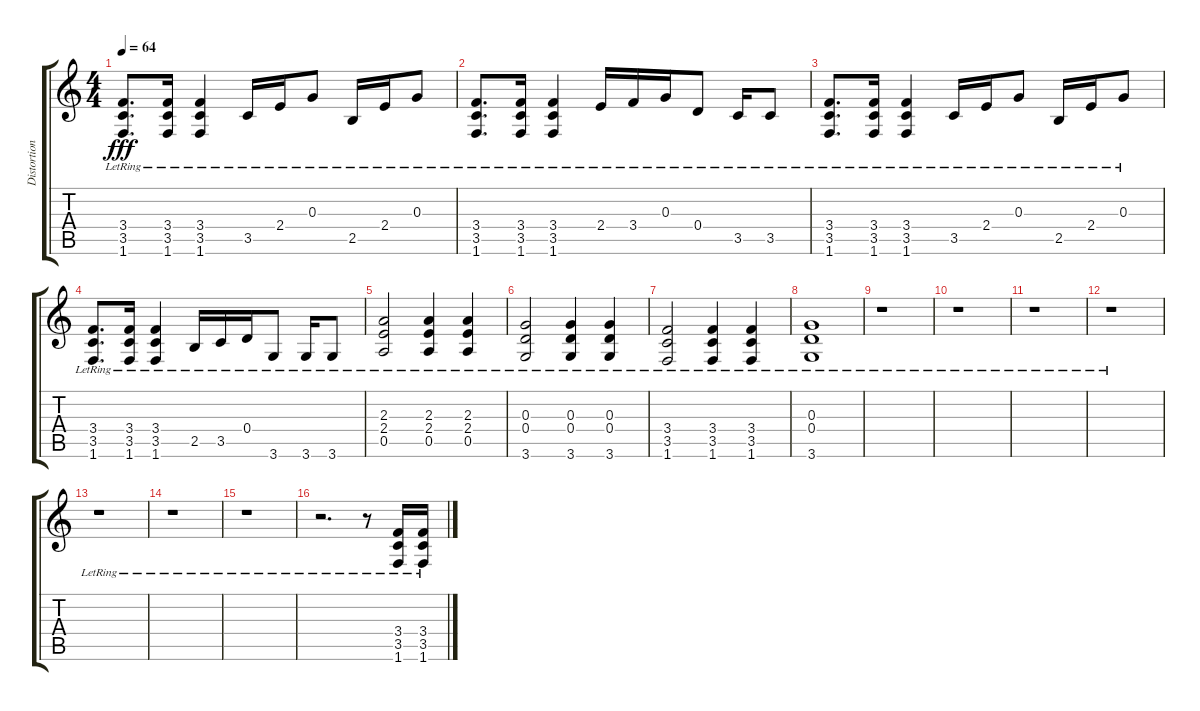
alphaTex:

\track ("Distortion Chorus Guitar" "Distortion") {instrument overdrivenguitar}
\staff {score tabs}
\tuning (E4 B3 G3 D3 A2 E2) {hide}
\ts (4 4)
\tempo 64
\clef g2
\ks c
(3.4{lr} 3.5{lr} 1.6{lr}).8{d dy fff} (3.4{lr} 3.5{lr} 1.6{lr}).16 (3.4{lr} 3.5{lr} 1.6{lr}).4 3.5{lr}.16 2.4{lr}.16 0.3{lr}.8 2.5{lr}.16 2.4{lr}.16 0.3{lr}.8 |
(3.4{lr} 3.5{lr} 1.6{lr}).8{d} (3.4{lr} 3.5{lr} 1.6{lr}).16 (3.4{lr} 3.5{lr} 1.6{lr}).4 2.4{lr}.16 3.4{lr}.16 0.3{lr}.16 0.4{lr}.8 3.5{lr}.16 3.5{lr}.8 |
(3.4{lr} 3.5{lr} 1.6{lr}).8{d} (3.4{lr} 3.5{lr} 1.6{lr}).16 (3.4{lr} 3.5{lr} 1.6{lr}).4 3.5{lr}.16 2.4{lr}.16 0.3{lr}.8 2.5{lr}.16 2.4{lr}.16 0.3{lr}.8 |
(3.4{lr} 3.5{lr} 1.6{lr}).8{d} (3.4{lr} 3.5{lr} 1.6{lr}).16 (3.4{lr} 3.5{lr} 1.6{lr}).4 2.5{lr}.16 3.5{lr}.16 0.4{lr}.16 3.6{lr}.8 3.6{lr}.16 3.6{lr}.8 |
(2.3{lr} 2.4{lr} 0.5{lr}).2 (2.3{lr} 2.4{lr} 0.5{lr}).4 (2.3{lr} 2.4{lr} 0.5{lr}).4 |
(0.3{lr} 0.4{lr} 3.6{lr}).2 (0.3{lr} 0.4{lr} 3.6{lr}).4 (0.3{lr} 0.4{lr} 3.6{lr}).4 |
(3.4{lr} 3.5{lr} 1.6{lr}).2 (3.4{lr} 3.5{lr} 1.6{lr}).4 (3.4{lr} 3.5{lr} 1.6{lr}).4 |
(0.3{lr} 0.4{lr} 3.6{lr}).1 |
r.1 |
r.1 |
r.1 |
r.1 |
r.1 |
r.1 |
r.1 |
r.2{d} r.8 (3.4{lr} 3.5{lr} 1.6{lr}).16 (3.4{lr} 3.5{lr} 1.6{lr}).16
